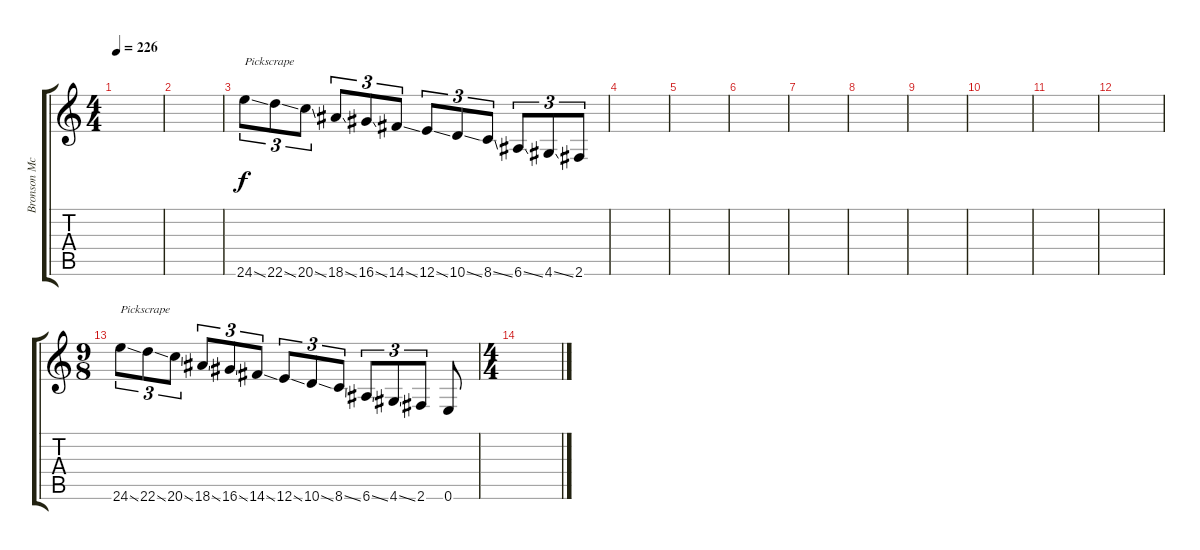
\track ("Bronson McDowall (Guitar Fills)" "Bronson Mc") {instrument distortionguitar}
\staff {score tabs}
\tuning (E4 B3 G3 D3 A2 E2) {hide}
\ts (4 4)
\tempo 226
\clef g2
\ks c
|
|
24.6{ss}.8{tu (3 2) txt "Pickscrape"} 22.6{ss}.8{tu (3 2)} 20.6{ss}.8{tu (3 2)} 18.6{ss}.8{tu (3 2)} 16.6{ss}.8{tu (3 2)} 14.6{ss}.8{tu (3 2)} 12.6{ss}.8{tu (3 2)} 10.6{ss}.8{tu (3 2)} 8.6{ss}.8{tu (3 2)} 6.6{ss}.8{tu (3 2)} 4.6{ss}.8{tu (3 2)} 2.6.8{tu (3 2)} |
|
|
|
|
|
|
|
|
|
\ts (9 8)
24.6{ss}.8{tu (3 2) txt "Pickscrape"} 22.6{ss}.8{tu (3 2)} 20.6{ss}.8{tu (3 2)} 18.6{ss}.8{tu (3 2)} 16.6{ss}.8{tu (3 2)} 14.6{ss}.8{tu (3 2)} 12.6{ss}.8{tu (3 2)} 10.6{ss}.8{tu (3 2)} 8.6{ss}.8{tu (3 2)} 6.6{ss}.8{tu (3 2)} 4.6{ss}.8{tu (3 2)} 2.6.8{tu (3 2)} 0.6.8 |
\ts (4 4)
